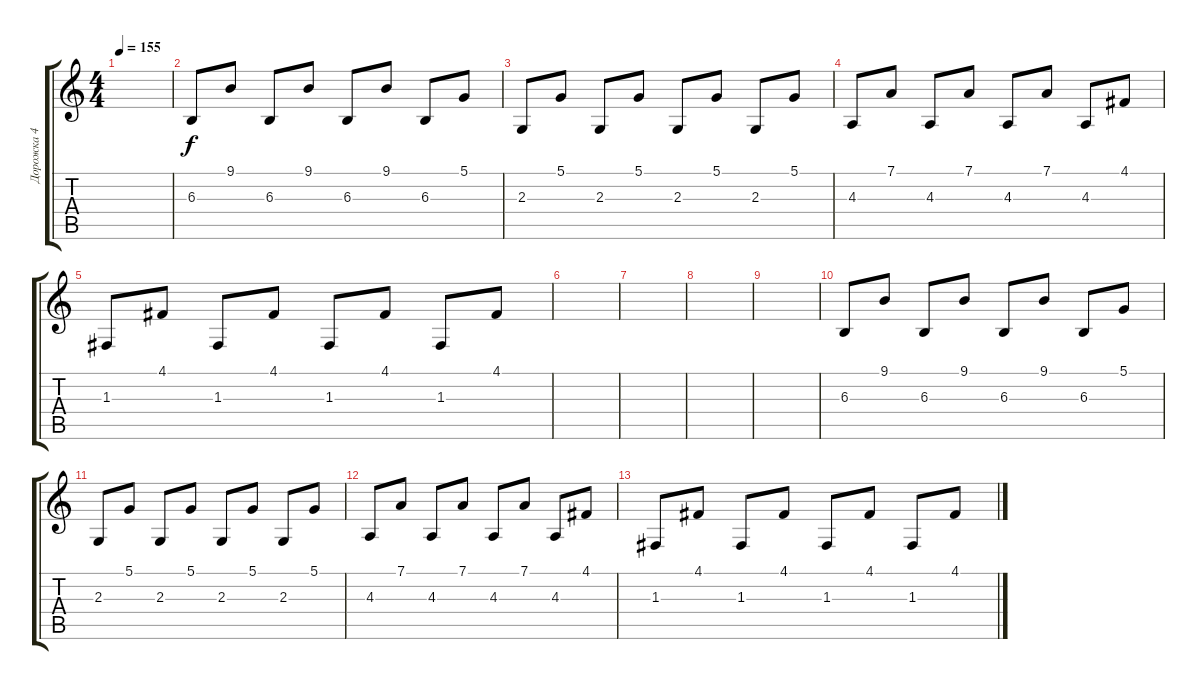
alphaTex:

\track ("Дорожка 4" "Дорожка 4") {instrument pizzicatostrings}
\staff {score tabs}
\tuning (D4 A3 F3 C3 G2 D2) {hide}
\ts (4 4)
\tempo 155
\clef g2
\ks c
|
6.3.8 9.1.8 6.3.8 9.1.8 6.3.8 9.1.8 6.3.8 5.1.8 |
2.3.8 5.1.8 2.3.8 5.1.8 2.3.8 5.1.8 2.3.8 5.1.8 |
4.3.8 7.1.8 4.3.8 7.1.8 4.3.8 7.1.8 4.3.8 4.1.8 |
1.3.8 4.1.8 1.3.8 4.1.8 1.3.8 4.1.8 1.3.8 4.1.8 |
|
|
|
|
6.3.8 9.1.8 6.3.8 9.1.8 6.3.8 9.1.8 6.3.8 5.1.8 |
2.3.8 5.1.8 2.3.8 5.1.8 2.3.8 5.1.8 2.3.8 5.1.8 |
4.3.8 7.1.8 4.3.8 7.1.8 4.3.8 7.1.8 4.3.8 4.1.8 |
1.3.8 4.1.8 1.3.8 4.1.8 1.3.8 4.1.8 1.3.8 4.1.8
